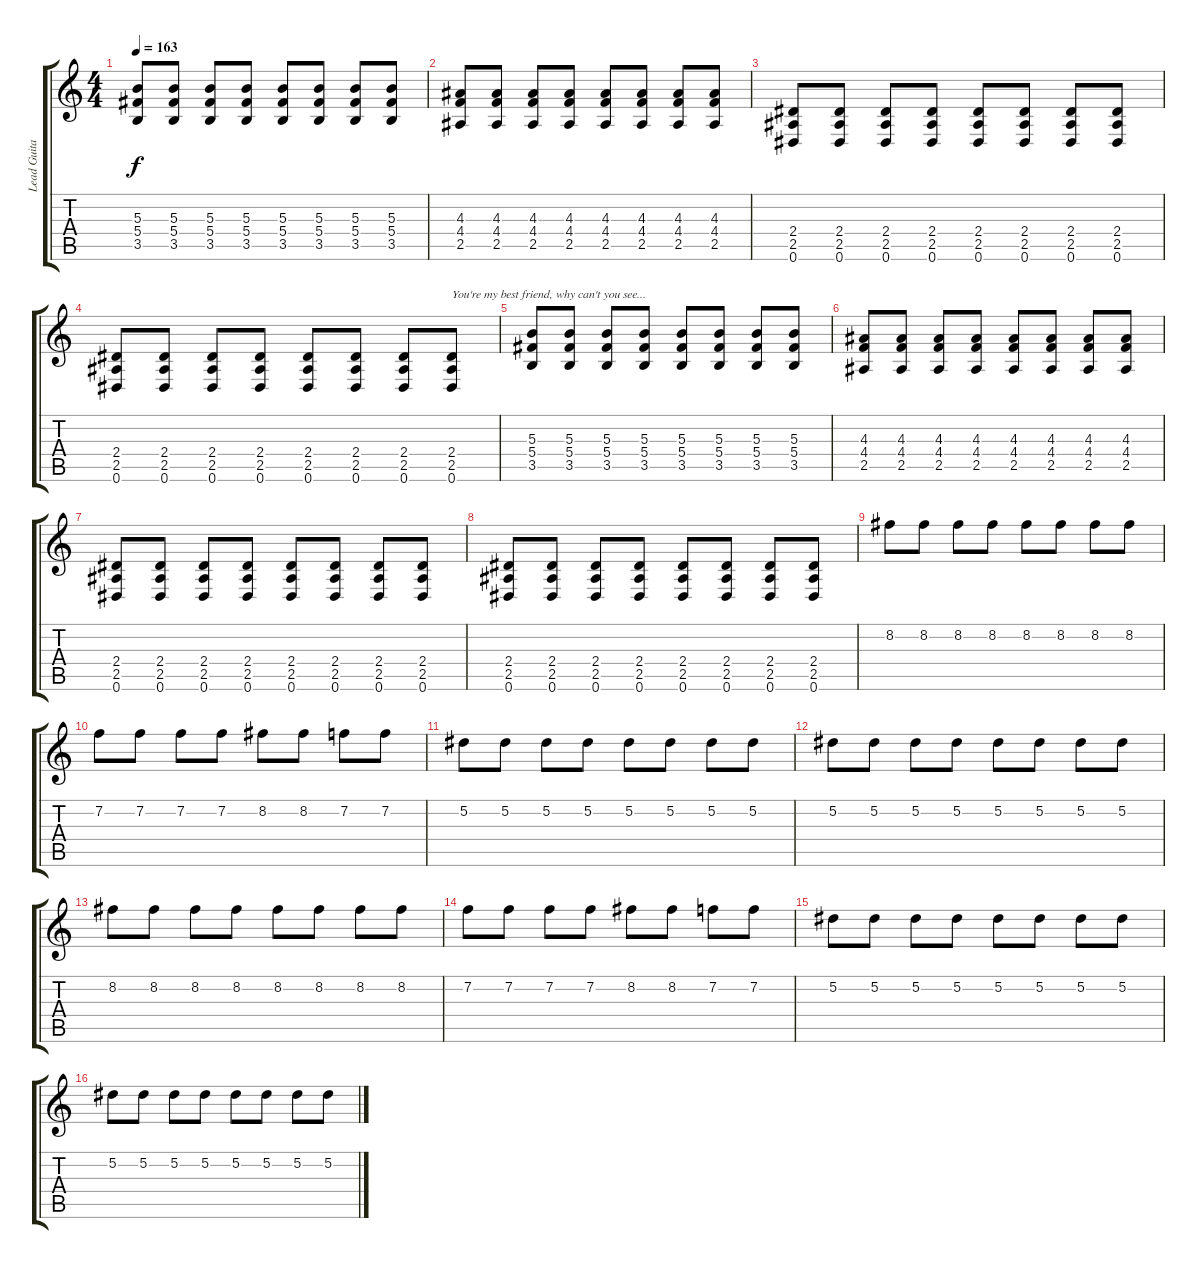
\track ("Lead Guitar" "Lead Guita") {instrument distortionguitar}
\staff {score tabs}
\tuning (Eb4 Bb3 Gb3 Db3 Ab2 Eb2) {hide}
\ts (4 4)
\tempo 163
\clef g2
\ks c
(5.3 5.4 3.5).8{dy f} (5.3 5.4 3.5).8 (5.3 5.4 3.5).8 (5.3 5.4 3.5).8 (5.3 5.4 3.5).8 (5.3 5.4 3.5).8 (5.3 5.4 3.5).8 (5.3 5.4 3.5).8 |
(4.3 4.4 2.5).8 (4.3 4.4 2.5).8 (4.3 4.4 2.5).8 (4.3 4.4 2.5).8 (4.3 4.4 2.5).8 (4.3 4.4 2.5).8 (4.3 4.4 2.5).8 (4.3 4.4 2.5).8 |
(2.4 2.5 0.6).8 (2.4 2.5 0.6).8 (2.4 2.5 0.6).8 (2.4 2.5 0.6).8 (2.4 2.5 0.6).8 (2.4 2.5 0.6).8 (2.4 2.5 0.6).8 (2.4 2.5 0.6).8 |
(2.4 2.5 0.6).8 (2.4 2.5 0.6).8 (2.4 2.5 0.6).8 (2.4 2.5 0.6).8 (2.4 2.5 0.6).8 (2.4 2.5 0.6).8 (2.4 2.5 0.6).8 (2.4 2.5 0.6).8{txt "You're my best friend, why can't you see..."} |
(5.3 5.4 3.5).8 (5.3 5.4 3.5).8 (5.3 5.4 3.5).8 (5.3 5.4 3.5).8 (5.3 5.4 3.5).8 (5.3 5.4 3.5).8 (5.3 5.4 3.5).8 (5.3 5.4 3.5).8 |
(4.3 4.4 2.5).8 (4.3 4.4 2.5).8 (4.3 4.4 2.5).8 (4.3 4.4 2.5).8 (4.3 4.4 2.5).8 (4.3 4.4 2.5).8 (4.3 4.4 2.5).8 (4.3 4.4 2.5).8 |
(2.4 2.5 0.6).8 (2.4 2.5 0.6).8 (2.4 2.5 0.6).8 (2.4 2.5 0.6).8 (2.4 2.5 0.6).8 (2.4 2.5 0.6).8 (2.4 2.5 0.6).8 (2.4 2.5 0.6).8 |
(2.4 2.5 0.6).8 (2.4 2.5 0.6).8 (2.4 2.5 0.6).8 (2.4 2.5 0.6).8 (2.4 2.5 0.6).8 (2.4 2.5 0.6).8 (2.4 2.5 0.6).8 (2.4 2.5 0.6).8 |
8.2.8 8.2.8 8.2.8 8.2.8 8.2.8 8.2.8 8.2.8 8.2.8 |
7.2.8 7.2.8 7.2.8 7.2.8 8.2.8 8.2.8 7.2.8 7.2.8 |
5.2.8 5.2.8 5.2.8 5.2.8 5.2.8 5.2.8 5.2.8 5.2.8 |
5.2.8 5.2.8 5.2.8 5.2.8 5.2.8 5.2.8 5.2.8 5.2.8 |
8.2.8 8.2.8 8.2.8 8.2.8 8.2.8 8.2.8 8.2.8 8.2.8 |
7.2.8 7.2.8 7.2.8 7.2.8 8.2.8 8.2.8 7.2.8 7.2.8 |
5.2.8 5.2.8 5.2.8 5.2.8 5.2.8 5.2.8 5.2.8 5.2.8 |
5.2.8 5.2.8 5.2.8 5.2.8 5.2.8 5.2.8 5.2.8 5.2.8
